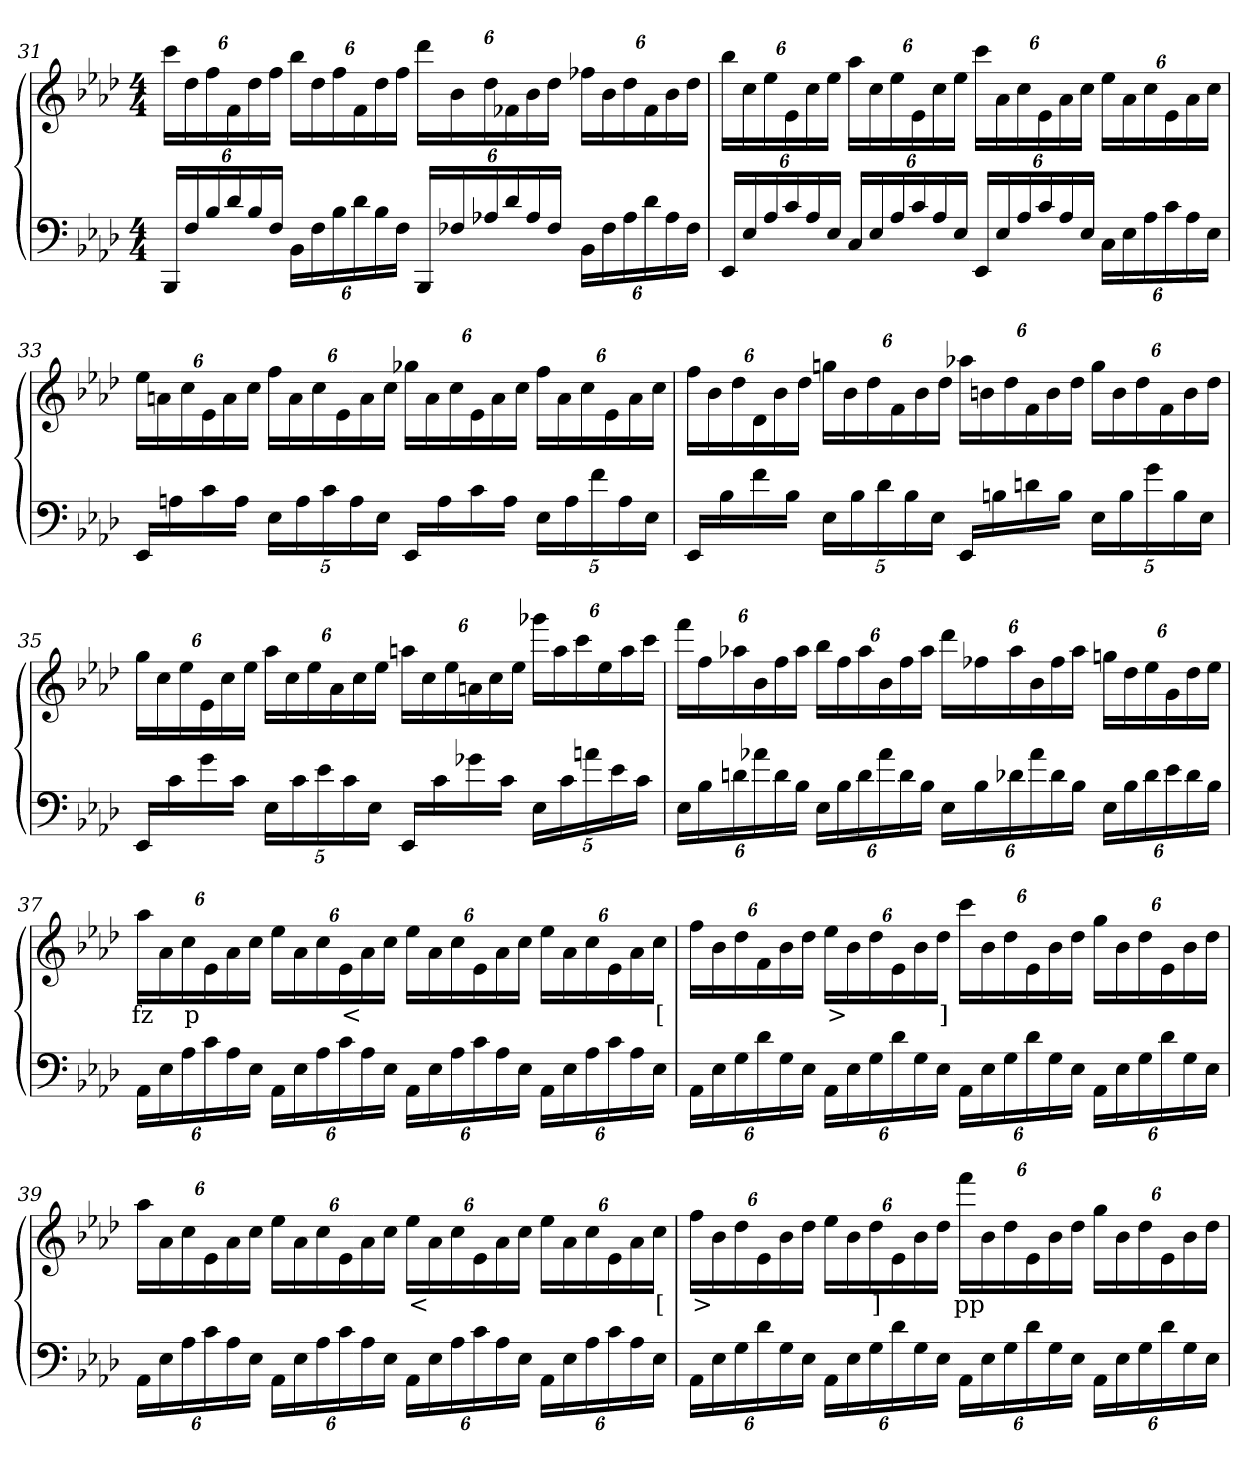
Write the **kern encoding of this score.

**kern	**kern	**text
*part2	*part1	*part1
*staff2	*staff1	*staff1
*clefF4	*clefG2	*
*k[b-e-a-d-]	*k[b-e-a-d-]	*
*M4/4	*M4/4	*
=31	=31	=31
24BBB-/LL	24ccc\LL	.
24F\	24dd-	.
24B-	24ff	.
24d-	24f	.
24B-	24dd-	.
24FJJ	24ffJJ	.
24BB-\LL	24bb-\LL	.
24F	24dd-	.
24B-	24ff	.
24d-	24f	.
24B-	24dd-	.
24FJJ	24ffJJ	.
24BBB-/LL	24ddd-\LL	.
24F-X\	24b-	.
24A-X	24dd-	.
24d-	24f-X	.
24A-	24b-	.
24F-JJ	24dd-JJ	.
24BB-\LL	24ff-\LL	.
24F-	24b-	.
24A-	24dd-	.
24d-	24f-	.
24A-	24b-	.
24F-JJ	24dd-JJ	.
=32	=32	=32
24EE-/LL	24bb-\LL	.
24E-\	24cc	.
24A-	24ee-	.
24c	24e-	.
24A-	24cc	.
24E-JJ	24ee-JJ	.
24C/LL	24aa-\LL	.
24E-\	24cc	.
24A-	24ee-	.
24c	24e-	.
24A-	24cc	.
24E-JJ	24ee-JJ	.
24EE-/LL	24ccc\LL	.
24E-\	24a-	.
24A-	24cc	.
24c	24e-	.
24A-	24a-	.
24E-JJ	24ccJJ	.
24C\LL	24ee-\LL	.
24E-	24a-	.
24A-	24cc	.
24c	24e-	.
24A-	24a-	.
24E-JJ	24ccJJ	.
=33	=33	=33
16EE-/LL	24ee-\LL	.
.	24an	.
16An\	.	.
.	24cc	.
16c	24e-	.
.	24a	.
16AJJ	.	.
.	24ccJJ	.
20E-\LL	24ff\LL	.
.	24a	.
20A	.	.
.	24cc	.
20c	.	.
.	24e-	.
20A	.	.
.	24a	.
20E-JJ	.	.
.	24ccJJ	.
16EE-/LL	24gg-X\LL	.
.	24a	.
16A\	.	.
.	24cc	.
16c	24e-	.
.	24a	.
16AJJ	.	.
.	24ccJJ	.
20E-\LL	24ff\LL	.
.	24a	.
20A	.	.
.	24cc	.
20f	.	.
.	24e-	.
20A	.	.
.	24a	.
20E-JJ	.	.
.	24ccJJ	.
=34	=34	=34
16EE-/LL	24ff\LL	.
.	24b-	.
16B-\	.	.
.	24dd-	.
16f	24d-	.
.	24b-	.
16B-JJ	.	.
.	24dd-JJ	.
20E-\LL	24ggn\LL	.
.	24b-	.
20B-	.	.
.	24dd-	.
20d-	.	.
.	24f	.
20B-	.	.
.	24b-	.
20E-JJ	.	.
.	24dd-JJ	.
16EE-/LL	24aa-X\LL	.
.	24bn	.
16Bn\	.	.
.	24dd-	.
16dn	24f	.
.	24b	.
16BJJ	.	.
.	24dd-JJ	.
20E-\LL	24gg\LL	.
.	24b	.
20B	.	.
.	24dd-	.
20g	.	.
.	24f	.
20B	.	.
.	24b	.
20E-JJ	.	.
.	24dd-JJ	.
=35	=35	=35
16EE-/LL	24gg\LL	.
.	24cc	.
16c\	.	.
.	24ee-	.
16g	24e-	.
.	24cc	.
16cJJ	.	.
.	24ee-JJ	.
20E-\LL	24aa-\LL	.
.	24cc	.
20c	.	.
.	24ee-	.
20e-	.	.
.	24a-	.
20c	.	.
.	24cc	.
20E-JJ	.	.
.	24ee-JJ	.
16EE-/LL	24aan\LL	.
.	24cc	.
16c\	.	.
.	24ee-	.
16g-X	24an	.
.	24cc	.
16cJJ	.	.
.	24ee-JJ	.
20E-\LL	24ggg-X\LL	.
.	24aa	.
20c	.	.
.	24ccc	.
20an	.	.
.	24ee-	.
20e-	.	.
.	24aa	.
20cJJ	.	.
.	24cccJJ	.
=36	=36	=36
24E-\LL	24fff\LL	.
24B-	24ff	.
24dn	24aa-X	.
24a-X	24b-	.
24d	24ff	.
24B-JJ	24aa-JJ	.
24E-\LL	24bb-\LL	.
24B-	24ff	.
24d	24aa-	.
24a-	24b-	.
24d	24ff	.
24B-JJ	24aa-JJ	.
24E-\LL	24ddd-\LL	.
24B-	24ff-X	.
24d-X	24aa-	.
24a-	24b-	.
24d-	24ff-	.
24B-JJ	24aa-JJ	.
24E-\LL	24ggn\LL	.
24B-	24dd-	.
24d-	24ee-	.
24e-	24g	.
24d-	24dd-	.
24B-JJ	24ee-JJ	.
=37	=37	=37
24AA-\LL	24aa-\LL	fz
24E-	24a-	.
24A-	24cc	p
24c	24e-	.
24A-	24a-	.
24E-JJ	24ccJJ	.
24AA-\LL	24ee-\LL	.
24E-	24a-	.
24A-	24cc	.
24c	24e-	<
24A-	24a-	.
24E-JJ	24ccJJ	.
24AA-\LL	24ee-\LL	.
24E-	24a-	.
24A-	24cc	.
24c	24e-	.
24A-	24a-	.
24E-JJ	24ccJJ	.
24AA-\LL	24ee-\LL	.
24E-	24a-	.
24A-	24cc	.
24c	24e-	.
24A-	24a-	.
24E-JJ	24ccJJ	[
=38	=38	=38
24AA-\LL	24ff\LL	.
24E-	24b-	.
24G	24dd-	.
24d-	24f	.
24G	24b-	.
24E-JJ	24dd-JJ	.
24AA-\LL	24ee-\LL	>
24E-	24b-	.
24G	24dd-	.
24d-	24e-	.
24G	24b-	.
24E-JJ	24dd-JJ	]
24AA-\LL	24ccc\LL	.
24E-	24b-	.
24G	24dd-	.
24d-	24e-	.
24G	24b-	.
24E-JJ	24dd-JJ	.
24AA-\LL	24gg\LL	.
24E-	24b-	.
24G	24dd-	.
24d-	24e-	.
24G	24b-	.
24E-JJ	24dd-JJ	.
=39	=39	=39
24AA-\LL	24aa-\LL	.
24E-	24a-	.
24A-	24cc	.
24c	24e-	.
24A-	24a-	.
24E-JJ	24ccJJ	.
24AA-\LL	24ee-\LL	.
24E-	24a-	.
24A-	24cc	.
24c	24e-	.
24A-	24a-	.
24E-JJ	24ccJJ	.
24AA-\LL	24ee-\LL	<
24E-	24a-	.
24A-	24cc	.
24c	24e-	.
24A-	24a-	.
24E-JJ	24ccJJ	.
24AA-\LL	24ee-\LL	.
24E-	24a-	.
24A-	24cc	.
24c	24e-	.
24A-	24a-	.
24E-JJ	24ccJJ	[
=40	=40	=40
24AA-\LL	24ff\LL	>
24E-	24b-	.
24G	24dd-	.
24d-	24e-	.
24G	24b-	.
24E-JJ	24dd-JJ	.
24AA-\LL	24ee-\LL	.
24E-	24b-	.
24G	24dd-	]
24d-	24e-	.
24G	24b-	.
24E-JJ	24dd-JJ	.
24AA-\LL	24fff\LL	pp
24E-	24b-	.
24G	24dd-	.
24d-	24e-	.
24G	24b-	.
24E-JJ	24dd-JJ	.
24AA-\LL	24gg\LL	.
24E-	24b-	.
24G	24dd-	.
24d-	24e-	.
24G	24b-	.
24E-JJ	24dd-JJ	.
=	=	=
*-	*-	*-
